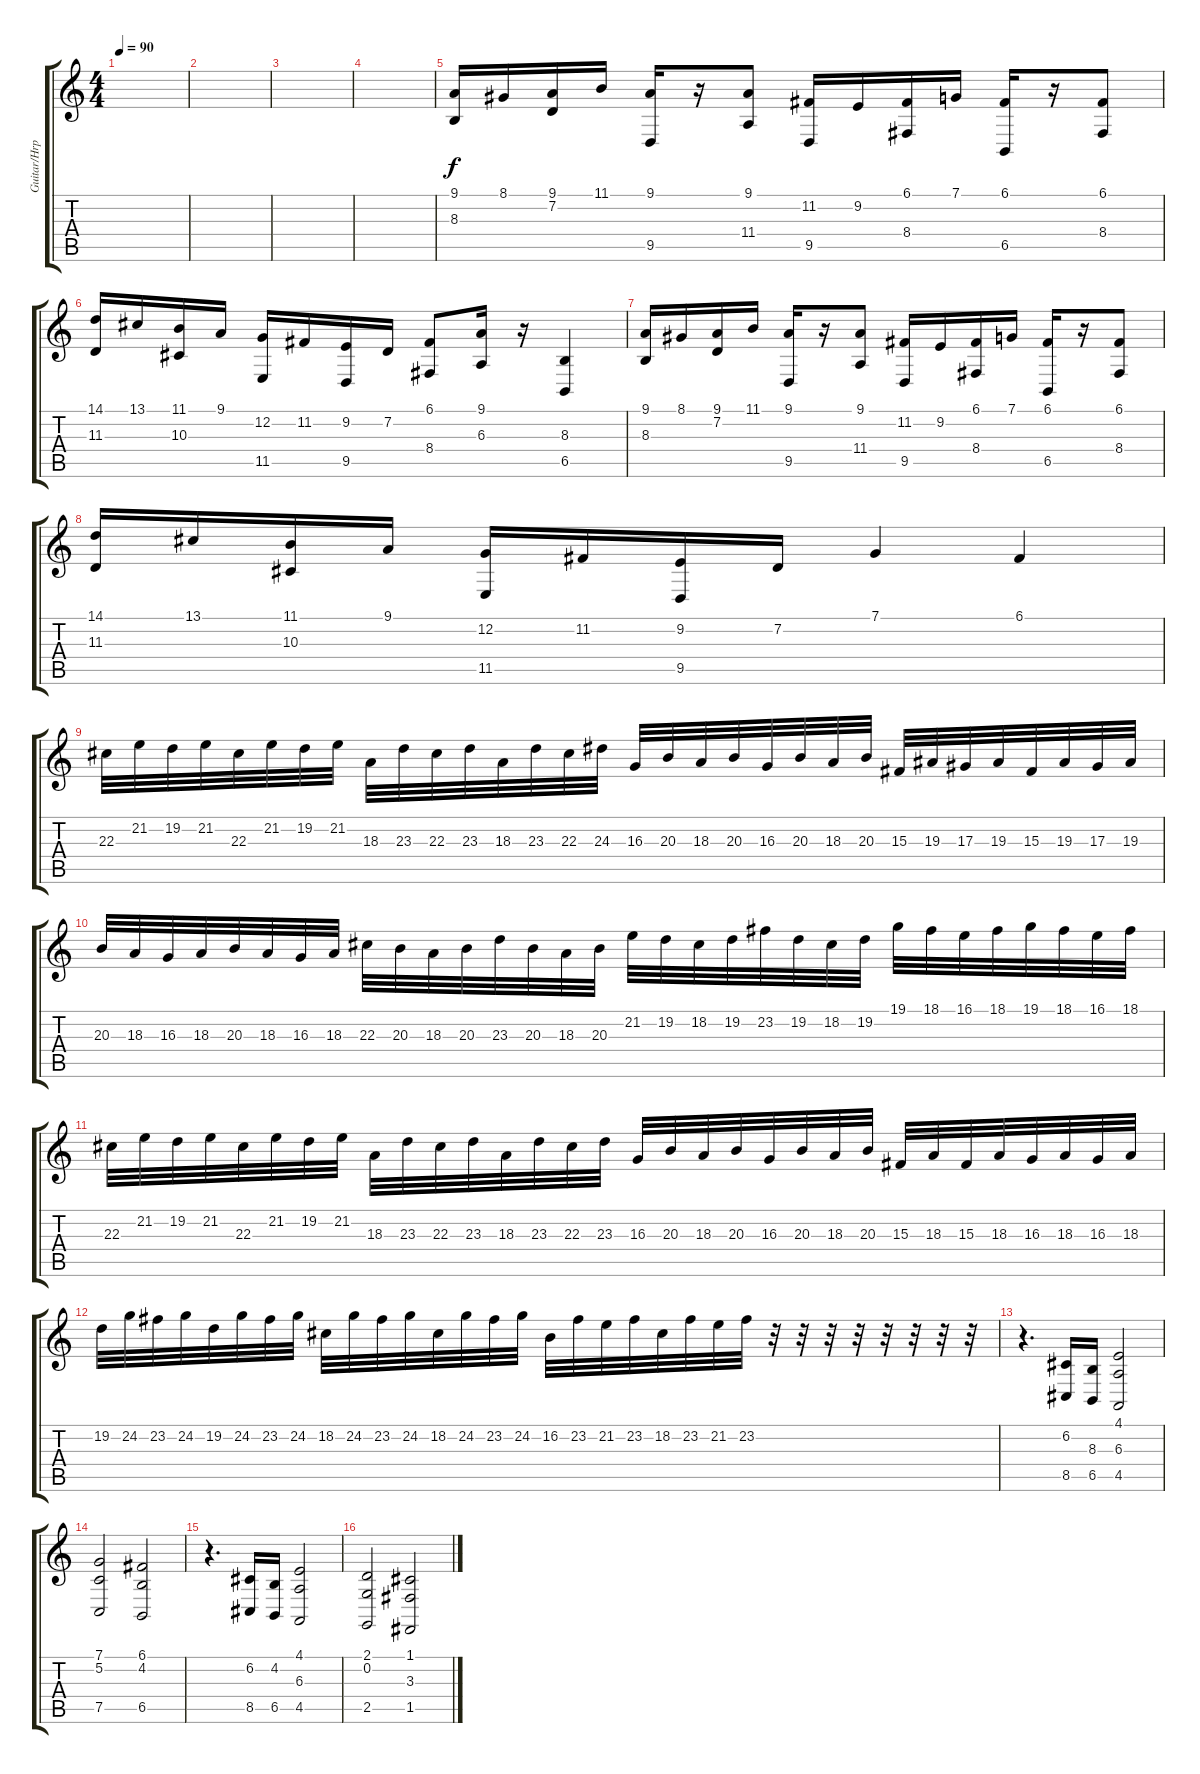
\track ("Guitar/Hrps" "Guitar/Hrp") {instrument harpsichord}
\staff {score tabs}
\tuning (C4 G3 Eb3 Bb2 F2 C2) {hide}
\ts (4 4)
\tempo 90
\clef g2
\ks c
|
|
|
|
(9.1 8.3).16{instrument stringensemble1} 8.1.16 (9.1 7.2).16 11.1.16 (9.1 9.5).16 r.16 (9.1 11.4).8 (11.2 9.5).16 9.2.16 (6.1 8.4).16 7.1.16 (6.1 6.5).16 r.16 (6.1 8.4).8 |
(14.1 11.3).16 13.1.16 (11.1 10.3).16 9.1.16 (12.2 11.5).16 11.2.16 (9.2 9.5).16 7.2.16 (6.1 8.4).8 (9.1 6.3).16 r.16 (8.3 6.5).4 |
(9.1 8.3).16 8.1.16 (9.1 7.2).16 11.1.16 (9.1 9.5).16 r.16 (9.1 11.4).8 (11.2 9.5).16 9.2.16 (6.1 8.4).16 7.1.16 (6.1 6.5).16 r.16 (6.1 8.4).8 |
(14.1 11.3).16 13.1.16 (11.1 10.3).16 9.1.16 (12.2 11.5).16 11.2.16 (9.2 9.5).16 7.2.16 7.1.4 6.1.4 |
22.3.32{instrument harpsichord} 21.2.32 19.2.32 21.2.32 22.3.32 21.2.32 19.2.32 21.2.32 18.3.32 23.3.32 22.3.32 23.3.32 18.3.32 23.3.32 22.3.32 24.3.32 16.3.32 20.3.32 18.3.32 20.3.32 16.3.32 20.3.32 18.3.32 20.3.32 15.3.32 19.3.32 17.3.32 19.3.32 15.3.32 19.3.32 17.3.32 19.3.32 |
20.3.32 18.3.32 16.3.32 18.3.32 20.3.32 18.3.32 16.3.32 18.3.32 22.3.32 20.3.32 18.3.32 20.3.32 23.3.32 20.3.32 18.3.32 20.3.32 21.2.32 19.2.32 18.2.32 19.2.32 23.2.32 19.2.32 18.2.32 19.2.32 19.1.32 18.1.32 16.1.32 18.1.32 19.1.32 18.1.32 16.1.32 18.1.32 |
22.3.32 21.2.32 19.2.32 21.2.32 22.3.32 21.2.32 19.2.32 21.2.32 18.3.32 23.3.32 22.3.32 23.3.32 18.3.32 23.3.32 22.3.32 23.3.32 16.3.32 20.3.32 18.3.32 20.3.32 16.3.32 20.3.32 18.3.32 20.3.32 15.3.32 18.3.32 15.3.32 18.3.32 16.3.32 18.3.32 16.3.32 18.3.32 |
19.2.32 24.2.32 23.2.32 24.2.32 19.2.32 24.2.32 23.2.32 24.2.32 18.2.32 24.2.32 23.2.32 24.2.32 18.2.32 24.2.32 23.2.32 24.2.32 16.2.32 23.2.32 21.2.32 23.2.32 18.2.32 23.2.32 21.2.32 23.2.32 r.32 r.32 r.32 r.32 r.32 r.32 r.32 r.32 |
r.4{d} (6.2 8.5).16{instrument churchorgan} (8.3 6.5).16 (4.1 6.3 4.5).2 |
(7.1 5.2 7.5).2 (6.1 4.2 6.5).2 |
r.4{d} (6.2 8.5).16 (4.2 6.5).16 (4.1 6.3 4.5).2 |
(2.1 0.2 2.5).2 (1.1 3.3 1.5).2
